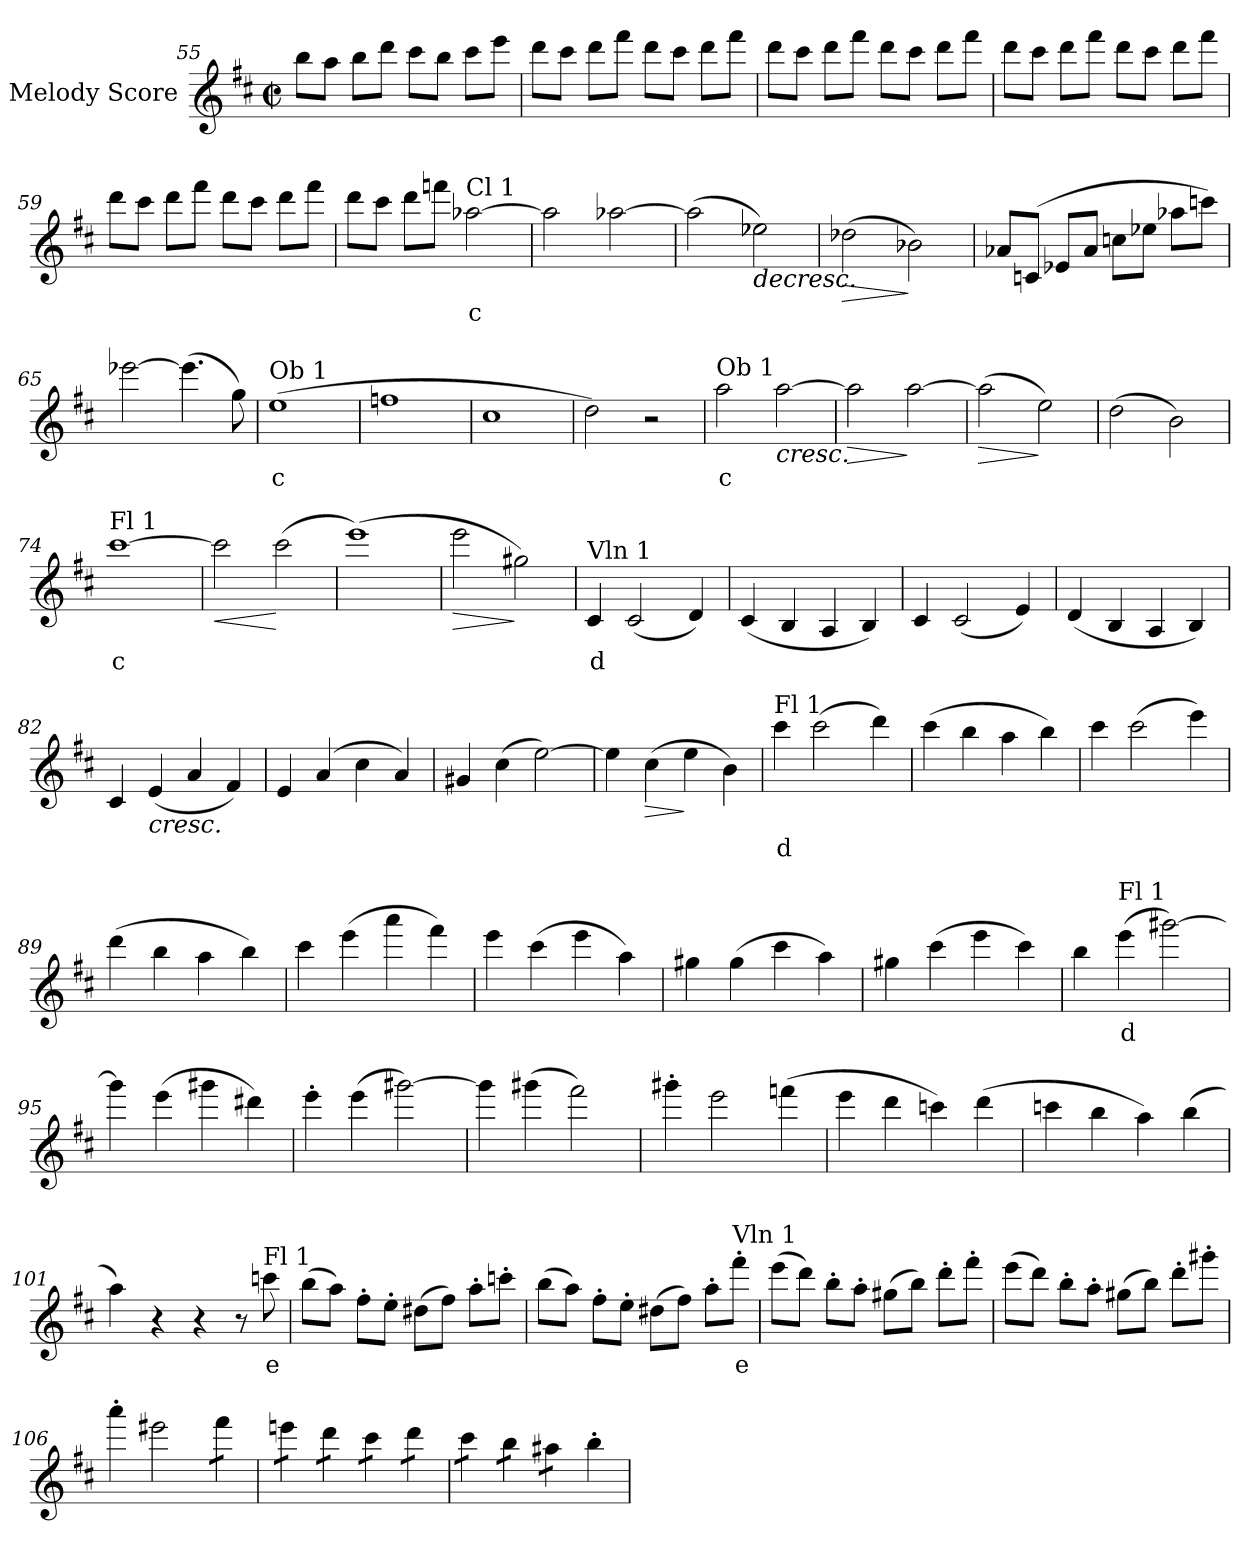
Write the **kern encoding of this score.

**kern	**text	**dynam
*part1	*part1	*part1
*staff1	*staff1	*staff1
*I"Melody Score	*	*
*k[f#c#]	*	*
*M4/4	*	*
*met(c|)	*	*
=55	=55	=55
8bb\L	.	.
8aa\J	.	.
8bb\L	.	.
8ddd\J	.	.
8ccc#\L	.	.
8bb\J	.	.
8ccc#\L	.	.
8eee\J	.	.
=56	=56	=56
8ddd\L	.	.
8ccc#\J	.	.
8ddd\L	.	.
8fff#\J	.	.
8ddd\L	.	.
8ccc#\J	.	.
8ddd\L	.	.
8fff#\J	.	.
=57	=57	=57
8ddd\L	.	.
8ccc#\J	.	.
8ddd\L	.	.
8fff#\J	.	.
8ddd\L	.	.
8ccc#\J	.	.
8ddd\L	.	.
8fff#\J	.	.
=58	=58	=58
8ddd\L	.	.
8ccc#\J	.	.
8ddd\L	.	.
8fff#\J	.	.
8ddd\L	.	.
8ccc#\J	.	.
8ddd\L	.	.
8fff#\J	.	.
=59	=59	=59
8ddd\L	.	.
8ccc#\J	.	.
8ddd\L	.	.
8fff#\J	.	.
8ddd\L	.	.
8ccc#\J	.	.
8ddd\L	.	.
8fff#\J	.	.
=60	=60	=60
8ddd\L	.	.
8ccc#\J	.	.
8ddd\L	.	.
8fffn\J	.	.
!LO:TX:a:t=Cl 1	!	!
!	!LO:LY:b:color=#FF0000	!
[2aa-\	c	.
=61	=61	=61
2aa-\]	.	.
[2aa-X\	.	.
=62	=62	=62
(2aa-\]	.	.
!	!	!LO:HP:b
2ee-X\)	.	>
=63	=63	=63
!	!	!LO:HP:b
(2dd-X\	.	>
2b-X\)	.	]
=64	=64	=64
8a-X/L	.	.
(8cn/J	.	.
8e-X/L	.	.
8a-/J	.	.
8ccn\L	.	.
8ee-X\J	.	.
8aa-X\L	.	.
8cccn\J)	.	.
=65	=65	=65
[2eee-X\	.	.
(4.eee-\]	.	.
8gg\)	.	.
=66	=66	=66
!LO:TX:a:t=Ob 1	!	!
!	!LO:LY:b:color=#FF0000	!
(1ee	c	.
=67	=67	=67
1ffn	.	.
=68	=68	=68
1cc#	.	.
=69	=69	=69
2dd\)	.	.
2r	.	.
=70	=70	=70
!LO:TX:a:t=Ob 1	!	!
!	!LO:LY:b:color=#FF0000	!
2aa\	c	.
!	!	!LO:HP:b
[2aa\	.	<
=71	=71	=71
!	!	!LO:HP:b
2aa\]	.	>
[2aa\	.	]
=72	=72	=72
!	!	!LO:HP:b
(2aa\]	.	>
2ee\)	.	[ ]
=73	=73	=73
(2dd\	.	.
2b\)	.	.
=74	=74	=74
!LO:TX:a:t=Fl 1	!	!
!	!LO:LY:b:color=#FF0000	!
[1ccc#	c	.
=75	=75	=75
!	!	!LO:HP:b
2ccc#\]	.	<
(2ccc#\	.	[
=76	=76	=76
(1eee)	.	.
=77	=77	=77
!	!	!LO:HP:b
2eee\	.	>
2gg#X\)	.	]
=78	=78	=78
!LO:TX:a:t=Vln 1	!	!
!	!LO:LY:b:color=#FF0000	!
4c#/	d	.
(2c#/	.	.
4d/)	.	.
=79	=79	=79
(4c#/	.	.
4B/	.	.
4A/	.	.
4B/)	.	.
=80	=80	=80
4c#/	.	.
(2c#/	.	.
4e/)	.	.
=81	=81	=81
(4d/	.	.
4B/	.	.
4A/	.	.
4B/)	.	.
=82	=82	=82
4c#/	.	.
!	!	!LO:HP:b
(4e/	.	<
4a/	.	.
4f#/)	.	]
=83	=83	=83
4e/	.	.
(4a/	.	.
4cc#\	.	.
4a/)	.	.
=84	=84	=84
4g#X/	.	.
(4cc#\	.	.
[2ee\)	.	.
=85	=85	=85
4ee\]	.	.
!	!	!LO:HP:b
(4cc#\	.	>
4ee\	.	]
4b\)	.	[
=86	=86	=86
!LO:TX:a:t=Fl 1	!	!
!	!LO:LY:b:color=#FF0000	!
4ccc#\	d	.
(2ccc#\	.	.
4ddd\)	.	.
=87	=87	=87
(4ccc#\	.	.
4bb\	.	.
4aa\	.	.
4bb\)	.	.
=88	=88	=88
4ccc#\	.	.
(2ccc#\	.	.
4eee\)	.	.
=89	=89	=89
(4ddd\	.	.
4bb\	.	.
4aa\	.	.
4bb\)	.	.
=90	=90	=90
4ccc#\	.	.
(4eee\	.	.
4aaa\	.	.
4fff#\)	.	.
=91	=91	=91
4eee\	.	.
(4ccc#\	.	.
4eee\	.	.
4aa\)	.	.
=92	=92	=92
4gg#X\	.	.
(4gg#\	.	.
4ccc#\	.	.
4aa\)	.	.
=93	=93	=93
4gg#X\	.	.
(4ccc#\	.	.
4eee\	.	.
4ccc#\)	.	.
=94	=94	=94
4bb\	.	.
!LO:TX:a:t=Fl 1	!	!
!	!LO:LY:b:color=#FF0000	!
(4eee\	d	.
[2ggg#X\)	.	.
=95	=95	=95
4ggg#\]	.	.
(4eee\	.	.
4ggg#X\	.	.
4ddd#X\)	.	.
=96	=96	=96
4eee'\	.	.
(4eee\	.	.
[2ggg#X\)	.	.
=97	=97	=97
4ggg#\]	.	.
(4ggg#X\	.	.
2fff#\)	.	.
=98	=98	=98
4ggg#X'\	.	.
2eee\	.	.
(4fffn\	.	.
=99	=99	=99
4eee\	.	.
4ddd\	.	.
4cccn\)	.	.
(4ddd\	.	.
=100	=100	=100
4cccn\	.	.
4bb\	.	.
4aa\)	.	.
(4bb\	.	.
=101	=101	=101
4aa\)	.	.
4r	.	.
4r	.	.
8r	.	.
!LO:TX:a:t=Fl 1	!	!
!	!LO:LY:b:color=#FF0000	!
8cccn\	e	.
=102	=102	=102
(8bb\L	.	.
8aa\J)	.	.
8ff#'\L	.	.
8ee'\J	.	.
(8dd#X\L	.	.
8ff#\J)	.	.
8aa'\L	.	.
8cccn'\J	.	.
=103	=103	=103
(8bb\L	.	.
8aa\J)	.	.
8ff#'\L	.	.
8ee'\J	.	.
(8dd#X\L	.	.
8ff#\J)	.	.
8aa'\L	.	.
!LO:TX:a:t=Vln 1	!	!
!	!LO:LY:b:color=#FF0000	!
8fff#'\J	e	.
=104	=104	=104
(8eee\L	.	.
8ddd\J)	.	.
8bb'\L	.	.
8aa'\J	.	.
(8gg#X\L	.	.
8bb\J)	.	.
8ddd'\L	.	.
8fff#'\J	.	.
=105	=105	=105
(8eee\L	.	.
8ddd\J)	.	.
8bb'\L	.	.
8aa'\J	.	.
(8gg#X\L	.	.
8bb\J)	.	.
8ddd'\L	.	.
8ggg#X'\J	.	.
=106	=106	=106
4aaa'\	.	.
2eee#X\	.	.
*tremolo	*	*
8fff#\L	.	.
8fff#\J	.	.
=107	=107	=107
8eeen\L	.	.
8eeen\J	.	.
8ddd\L	.	.
8ddd\J	.	.
8ccc#\L	.	.
8ccc#\J	.	.
8ddd\L	.	.
8ddd\J	.	.
=108	=108	=108
8ccc#\L	.	.
8ccc#\J	.	.
8bb\L	.	.
8bb\J	.	.
8aa#X\L	.	.
8aa#X\J	.	.
*Xtremolo	*	*
4bb'\	.	.
=	=	=
*-	*-	*-
